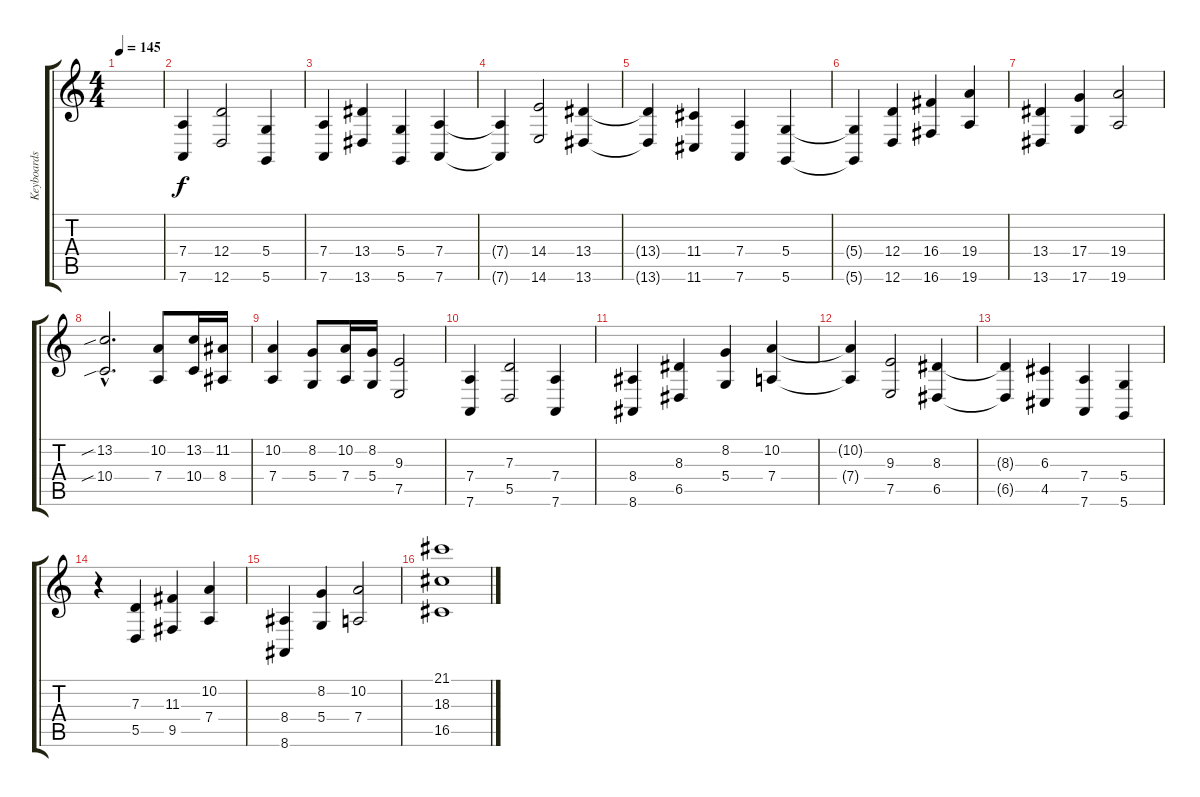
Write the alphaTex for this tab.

\track ("Keyboards II" "Keyboards ") {instrument pad2warm}
\staff {score tabs}
\tuning (E4 B3 G3 D3 A2 D2) {hide}
\ts (4 4)
\tempo 145
\clef g2
\ks c
|
(7.4 7.6).4{volume 16 balance 8 instrument stringensemble1} (12.4 12.6).2 (5.4 5.6).4 |
(7.4 7.6).4 (13.4 13.6).4 (5.4 5.6).4 (7.4 7.6).4 |
(7.4{t} 7.6{t}).4 (14.4 14.6).2 (13.4 13.6).4 |
(13.4{t} 13.6{t}).4 (11.4 11.6).4 (7.4 7.6).4 (5.4 5.6).4 |
(5.4{t} 5.6{t}).4 (12.4 12.6).4 (16.4 16.6).4 (19.4 19.6).4 |
(13.4 13.6).4 (17.4 17.6).4 (19.4 19.6).2 |
(13.2{sib hac} 10.4{sib hac}).2{d} (10.2 7.4).8 (13.2 10.4).16 (11.2 8.4).16 |
(10.2 7.4).4 (8.2 5.4).8 (10.2 7.4).16 (8.2 5.4).16 (9.3 7.5).2 |
(7.4 7.6).4 (7.3 5.5).2 (7.4 7.6).4 |
(8.4 8.6).4 (8.3 6.5).4 (8.2 5.4).4 (10.2 7.4).4 |
(10.2{t} 7.4{t}).4 (9.3 7.5).2 (8.3 6.5).4 |
(8.3{t} 6.5{t}).4 (6.3 4.5).4 (7.4 7.6).4 (5.4 5.6).4 |
r.4 (7.3 5.5).4 (11.3 9.5).4 (10.2 7.4).4 |
(8.4 8.6).4 (8.2 5.4).4 (10.2 7.4).2 |
(21.1 18.3 16.5).1
